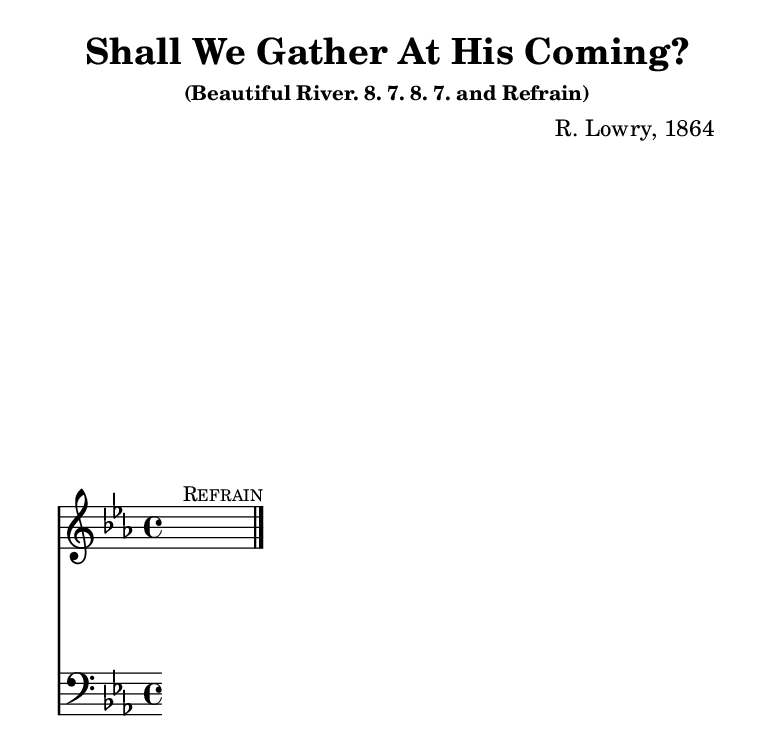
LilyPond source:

\include "common/global.ily"
\paper {
  \include "common/paper.ily"
  %ragged-bottom = ##t
  %ragged-last-bottom = ##t
  %systems-per-page = ##f
  %page-count = ##f
}

\header{
  title = "Shall We Gather At His Coming?"
  subsubtitle = "(Beautiful River. 8. 7. 8. 7. and Refrain)"
  %meter = "8.7.8.7. and Refrain"
  %poet = ""
  composer = "R. Lowry, 1864"
  %copyright = ""
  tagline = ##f
}

% for fermata in MIDI
ta = { \tempo 4=90 }
tb = { \tempo 4=45 }

patternAA = { c4 c4 c8. c16 c8. c16 | c2 c2   } 
patternAB = { c4 c4 c8. c16 c8. c16 | c2( c2) } 
patternAC = { c4 c4 c8. c16 c8. c16 | c1      } 
patternAD = { c4 c4 c8. c16 c8. c16 | c2 c4   } 
patternAE = { c4 c4 c8. c16 c8. c16 | c2 c4.  } 

patternBA = { c8 c8 | c4 c8[ c8] c4 c8[ c8] | c1 }
patternBB = { c8 c8 | c4 c4      c4 c8[ c8] | c1 }
patternBC = { c8 c8 | c4 c4      c4 c4      | c1 }

patternCA = { c8 | c8. c16 c8. c16 c8. c16 c8[ c8] | c2 c2 }
patternCB = { c8 | c8. c16 c8. c16 c8. c16 c4      | c2 c2 }

patternDA = { c8. c16 c8. c16 c8.[ c16] c8. c16 | c2 c4 }
patternDB = { c8. c16 c8. c16 c4        c8. c16 | c2 c4 }

patternEA = { c4 | c4 c8. c16 c4 c8[ c8] | c1 }
patternEB = { c4 | c4 c8. c16 c4 c4      | c1 }

global = {
  \include "common/overrides.ily"
  \override Staff.TimeSignature #'style = #'()
  \time 4/4
  \override Score.MetronomeMark #'transparent = ##t % hide all fermata changes too
  \ta
  \key ees \major
  %\partial 4
  \autoBeamOff
}

notesSoprano = {
\global
\relative c'' {

  \changePitch \patternAA { g g g f g aes | bes g }
  \changePitch \patternAB { aes aes aes bes aes g | f bes }
  \changePitch \patternAD { g g g f g aes | bes g }
  \changePitch \patternBA { g aes | f f g aes g f | ees }

  << s^\markup { \small \caps "Refrain" }
  \changePitch \patternAE { c' c ees d ees c | bes g } >>
  \changePitch \patternCA { g^\markup { \dynamic p } | aes g aes g aes g aes f | g bes }
  \changePitch \patternDA { c c c c ees d ees c | bes g }
  \changePitch \patternEA { g | f f g aes g f | ees }

  \bar "|."

}
}

notesAlto = {
\global
\relative e' {

  \changePitch \patternAA { ees ees ees ees ees f | g ees }
  \changePitch \patternAC { f f f g f ees | d }
  \changePitch \patternAD { ees ees ees ees ees f | g ees }
  \changePitch \patternBA { ees f | d d ees f ees d | ees }

  \changePitch \patternAE { aes aes aes aes aes aes | g ees }
  \changePitch \patternCA { ees | f ees f ees f ees f d | ees g }
  \changePitch \patternDB { aes aes aes aes aes aes aes | g ees }
  \changePitch \patternEA { ees | d d ees f ees d | ees }

}
}

notesTenor = {
\global
\relative a {

  \changePitch \patternAA { bes bes bes aes bes bes | ees bes }
  \changePitch \patternAC { bes bes bes bes bes bes | bes }
  \changePitch \patternAD { bes bes bes aes bes bes | ees bes }
  \changePitch \patternBB { bes bes | bes bes bes bes aes | g }

  \changePitch \patternAE { ees' ees c b c ees | ees bes }
  \changePitch \patternCB { bes | bes bes bes bes bes bes bes | bes ees }
  \changePitch \patternDA { ees ees ees ees c b c ees | ees bes }
  \changePitch \patternEA { bes | bes bes bes bes bes aes | g }

}
}

notesBass = {
\global
\relative f {

  \changePitch \patternAA { ees ees ees ees ees ees | ees ees }
  \changePitch \patternAC { bes bes bes bes bes bes | bes }
  \changePitch \patternAD { ees ees ees ees ees ees | ees ees }
  \changePitch \patternBC { ees ees | bes bes bes bes | ees }

  \changePitch \patternAE { aes aes aes aes aes aes | ees ees }
  \changePitch \patternCB { ees | bes bes bes bes bes bes bes | ees ees }
  \changePitch \patternDB { aes aes aes aes aes aes aes | ees ees }
  \changePitch \patternEB { ees | bes bes bes bes bes | ees }

}
}

Refrain = \lyricmode {

Yes; we’ll gath -- er at His com -- ing, \bar "."
His glo -- ri -- ous, His glo -- ri -- ous com -- ing— \bar "."
Gath -- er with His saints at His com -- ing, \bar "."
If washed in the Sav -- iour’s blood. \bar "."

}

wordsA = \lyricmode {
\set stanza = "1."

Shall we gath -- er at His com -- ing, \bar "."
When the dead in Christ a -- rise? \bar "."
Shall we hear the Sav -- iour’s sum -- mons \bar "."
To God’s home, be -- yond the skies? \bar "."

}

wordsB = \lyricmode {
\set stanza = "2."

Dai -- ly near -- er draws His com -- ing,
This makes all His own re -- joice;
Who are they that fear to meet Him?
Such as now love not His voice.

\Refrain

}

wordsC = \lyricmode {
\set stanza = "3."

When the Sav -- iour at His com -- ing
Shall His own in glo -- ry bring,
Will \italicsOn you \italicsOff be a -- mong the num -- ber?
Will \italicsOn you, \italicsOff too, His prais -- es sing?

}

wordsD = \lyricmode {
\set stanza = "4."

Ere the day of Je -- sus’ com -- ing,
Seek His par -- don free to know;
Be your stains of sin as scar -- let,
He will wash you white as snow.

}

\score {
  \context ChoirStaff <<
    \context Staff = upper <<
      \set ChoirStaff.systemStartDelimiter = #'SystemStartBar
      \context Voice  = sopranos { \voiceOne << \notesSoprano >> }
      \context Voice  = altos { \voiceTwo << \notesAlto >> }
      \context Lyrics = one   \lyricsto sopranos \wordsA
      \context Lyrics = two   \lyricsto sopranos \wordsB
      \context Lyrics = three \lyricsto sopranos \wordsC
      \context Lyrics = four  \lyricsto sopranos \wordsD
      %\context Lyrics = five  \lyricsto sopranos \wordsE
    >>
    \context Staff = men <<
      \clef bass
      \context Voice  = tenors { \voiceOne << \notesTenor >> }
      \context Voice  = basses { \voiceTwo << \notesBass >> }
    >>
  >>
  \layout {
    \include "common/layout.ily"
  }
  \midi{
    \include "common/midi.ily"
  }
}

%\markup { \fill-line { \column {
%  \line{ \bold 5 \column { \wordsE } } \vspace #0.4
%  \line{ \bold 6 \column { \wordsF } } \vspace #0.4
%  \line{ \bold 7 \column { \wordsG } } \vspace #0.4
%  \line{ \bold 8 \column { \wordsH } } \vspace #0.4
%} } }

\version "2.14.1"  % necessary for upgrading to future LilyPond versions.

% vi:set et ts=2 sw=2 ai nocindent syntax=lilypond
